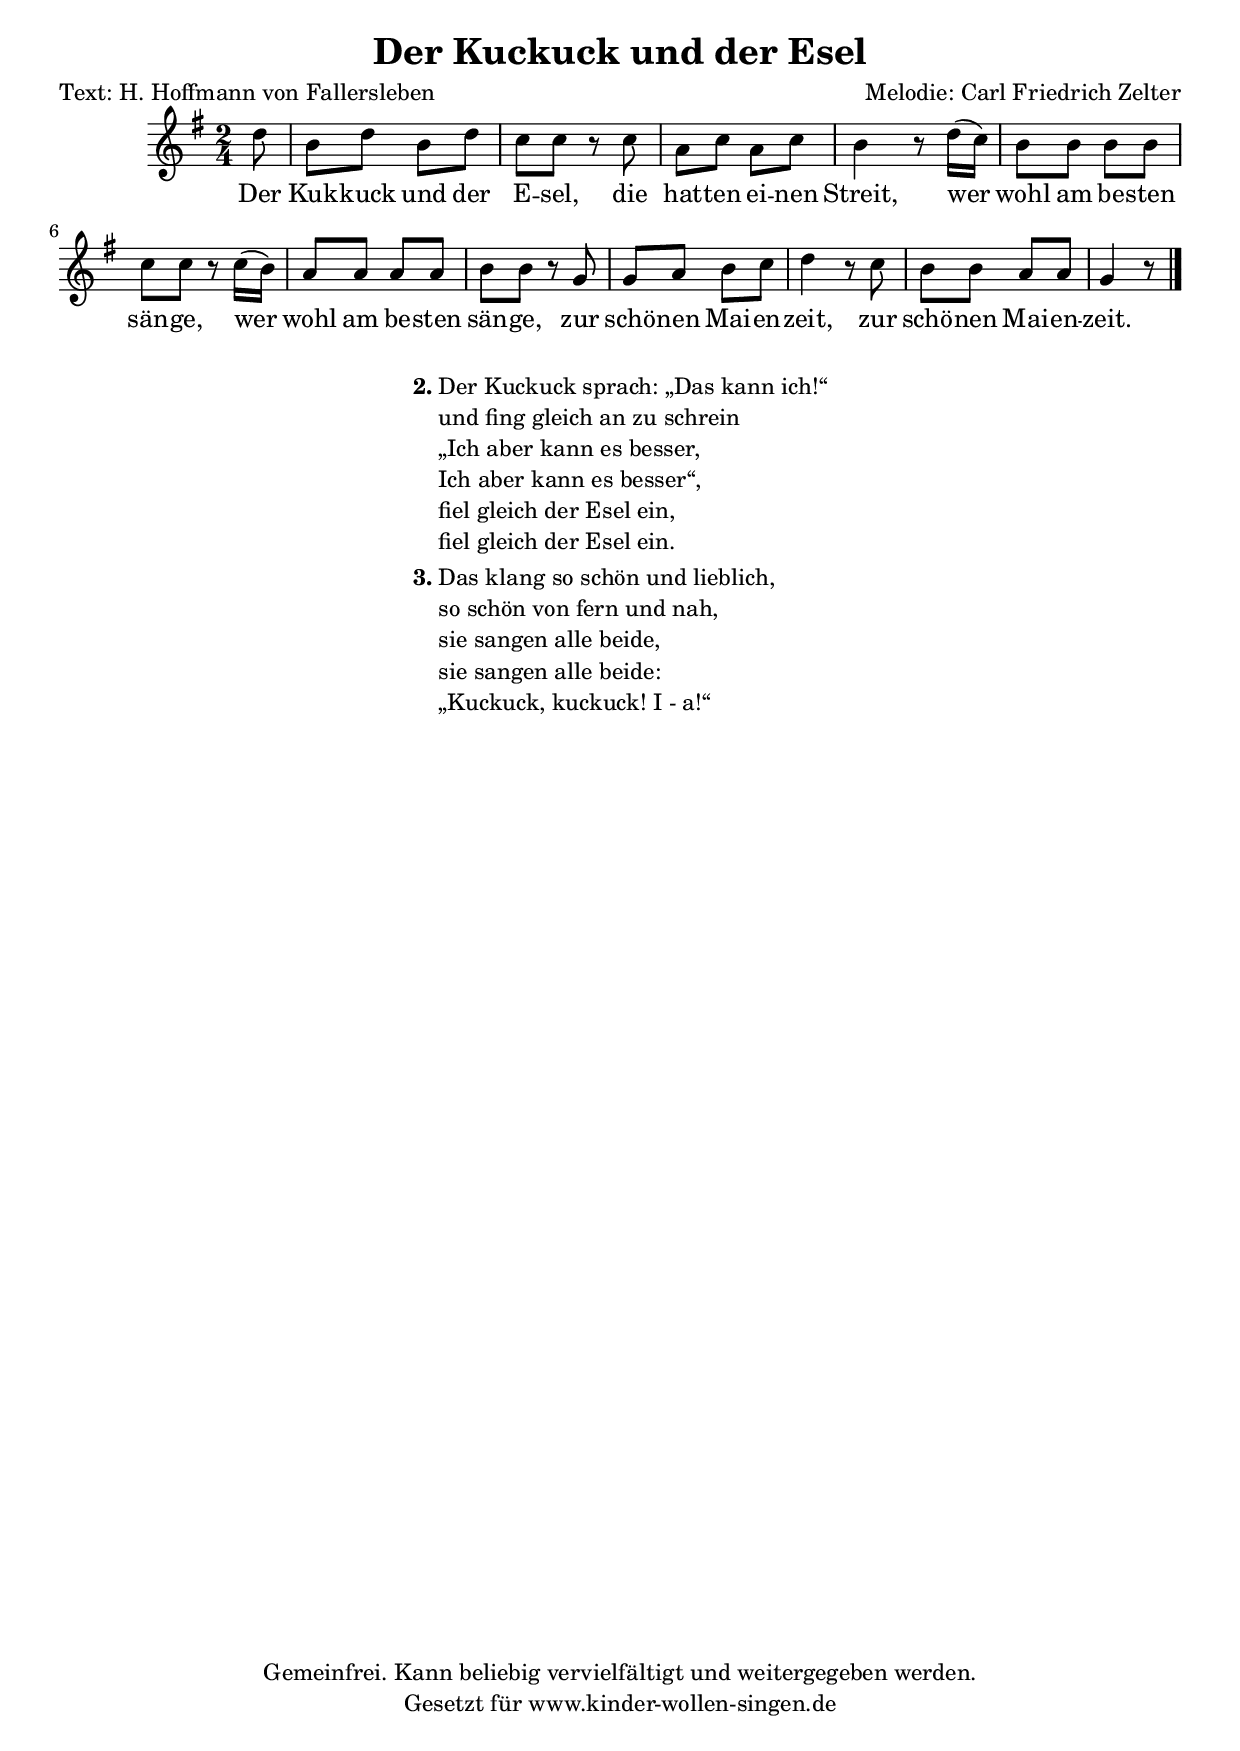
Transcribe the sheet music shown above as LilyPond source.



\header {
	title = "Der Kuckuck und der Esel"
	composer = "Melodie: Carl Friedrich Zelter"
	poet = "Text: H. Hoffmann von Fallersleben"
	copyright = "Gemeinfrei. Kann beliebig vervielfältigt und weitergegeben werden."
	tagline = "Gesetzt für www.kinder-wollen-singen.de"
}

\version "2.12.3"


\score{

\new Voice {
	<<{
	\key g \major
	\time 2/4
	\partial 8
	d''8 b'8 d''8 b'8 d''8 c''8 c''8 r8 c''8
	a'8 c''8 a'8 c''8 b'4 r8 d''16 ( c''16)
	b'8 b'8 b'8 b'8 c''8 c''8 r8 c''16 ( b'16)
	a'8 a'8 a'8 a'8 b'8 b'8 r8 g'8
	g'8 a'8  b'8 c''8 d''4 r8 c''8
	b'8 b'8 a'8 a'8 g'4 r8
	\bar "|."
	}

	\addlyrics{
	Der Kuk -- kuck und der E -- sel, die
	hat -- ten ei -- nen Streit, wer
	wohl am be -- sten sän -- ge, wer
	wohl am be -- sten sän -- ge, zur
	schö -- nen Mai -- en -- zeit, zur
	schö -- nen Mai -- en -- zeit.
	}>>
}

}

\markup {
  \fill-line {
    \hspace #0.1 % Spalte vom linken Rand wegbewegen
        % Kann entfernt werden, wenn wenig Platz auf der Seite ist
     \column {
      \line { \bold "2."
        \column {
"Der Kuckuck sprach: „Das kann ich!“"
"und fing gleich an zu schrein"
"„Ich aber kann es besser,"
"Ich aber kann es besser“,"
"fiel gleich der Esel ein,"
"fiel gleich der Esel ein."
        }
      }
      \hspace #0.3 % Vertikaler Abstand zwischen Strophen
      \line { \bold "3."
        \column {
"Das klang so schön und lieblich,"
"so schön von fern und nah,"
"sie sangen alle beide,"
"sie sangen alle beide:"
"„Kuckuck, kuckuck! I - a!“"
        }
      }
    }
  \hspace #0.1 % zusätzlichen Platz für den rechten Rand
      % kann entfernt werden, wenn wenig Platz auf der Seite ist
  }
}




